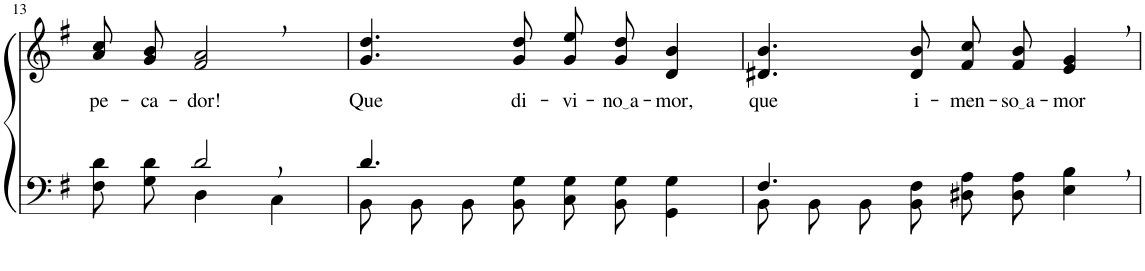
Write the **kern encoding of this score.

**kern	**kern	**text
*part2	*part1	*part1
*staff2	*staff1	*staff1
*I"Parte III e IV	*I"Parte I e II	*
!!LO:PB:g=z
*clefF4	*clefG2	*
*k[f#]	*k[f#]	*
*M4/4	*M4/4	*
=13	=13	=13
*^	*	*
!	!	!	!LO:LY:b
4ryy	8F#\ 8d\L	8a/ 8cc/L	pe-
!	!	!	!LO:LY:b
.	8G\ 8d\J	8g/ 8b/J	-ca-
!	!	!	!LO:LY:b
2d,/	4D\	2f#/, 2a/,	-dor!
.	4C\	.	.
=14	=14	=14	=14
!	!	!	!LO:LY:b
4.d/	8BB\L	4.g/ 4.dd/	Que
.	8BB\J	.	.
.	8BB\L	.	.
!	!	!	!LO:LY:b
2ryy	8BB\ 8G\J	8g/ 8dd/	di-
!	!	!	!LO:LY:b
.	8C\ 8G\L	8g\ 8ee\L	-vi-
!	!	!	!LO:LY:b
.	8BB\ 8G\J	8g\ 8dd\J	no a
!	!	!	!LO:LY:b
.	4GG\ 4G\	4d/ 4b/	-mor,
8ryy	.	.	.
=15	=15	=15	=15
!	!	!	!LO:LY:b
4.F#/	8BB\L	4.d#X/ 4.b/	que
.	8BB\J	.	.
.	8BB\L	.	.
!	!	!	!LO:LY:b
2ryy	8BB\ 8F#\J	8d#/ 8b/	i-
!	!	!	!LO:LY:b
.	8D#X\ 8A\L	8f#/ 8cc/L	-men-
!	!	!	!LO:LY:b
.	8D#\ 8A\J	8f#/ 8b/J	so a
!	!	!	!LO:LY:b
.	4E\ 4B\	4e/, 4g/,	-mor
8ryy	.	.	.
*v	*v	*	*
=	=	=
*-	*-	*-
